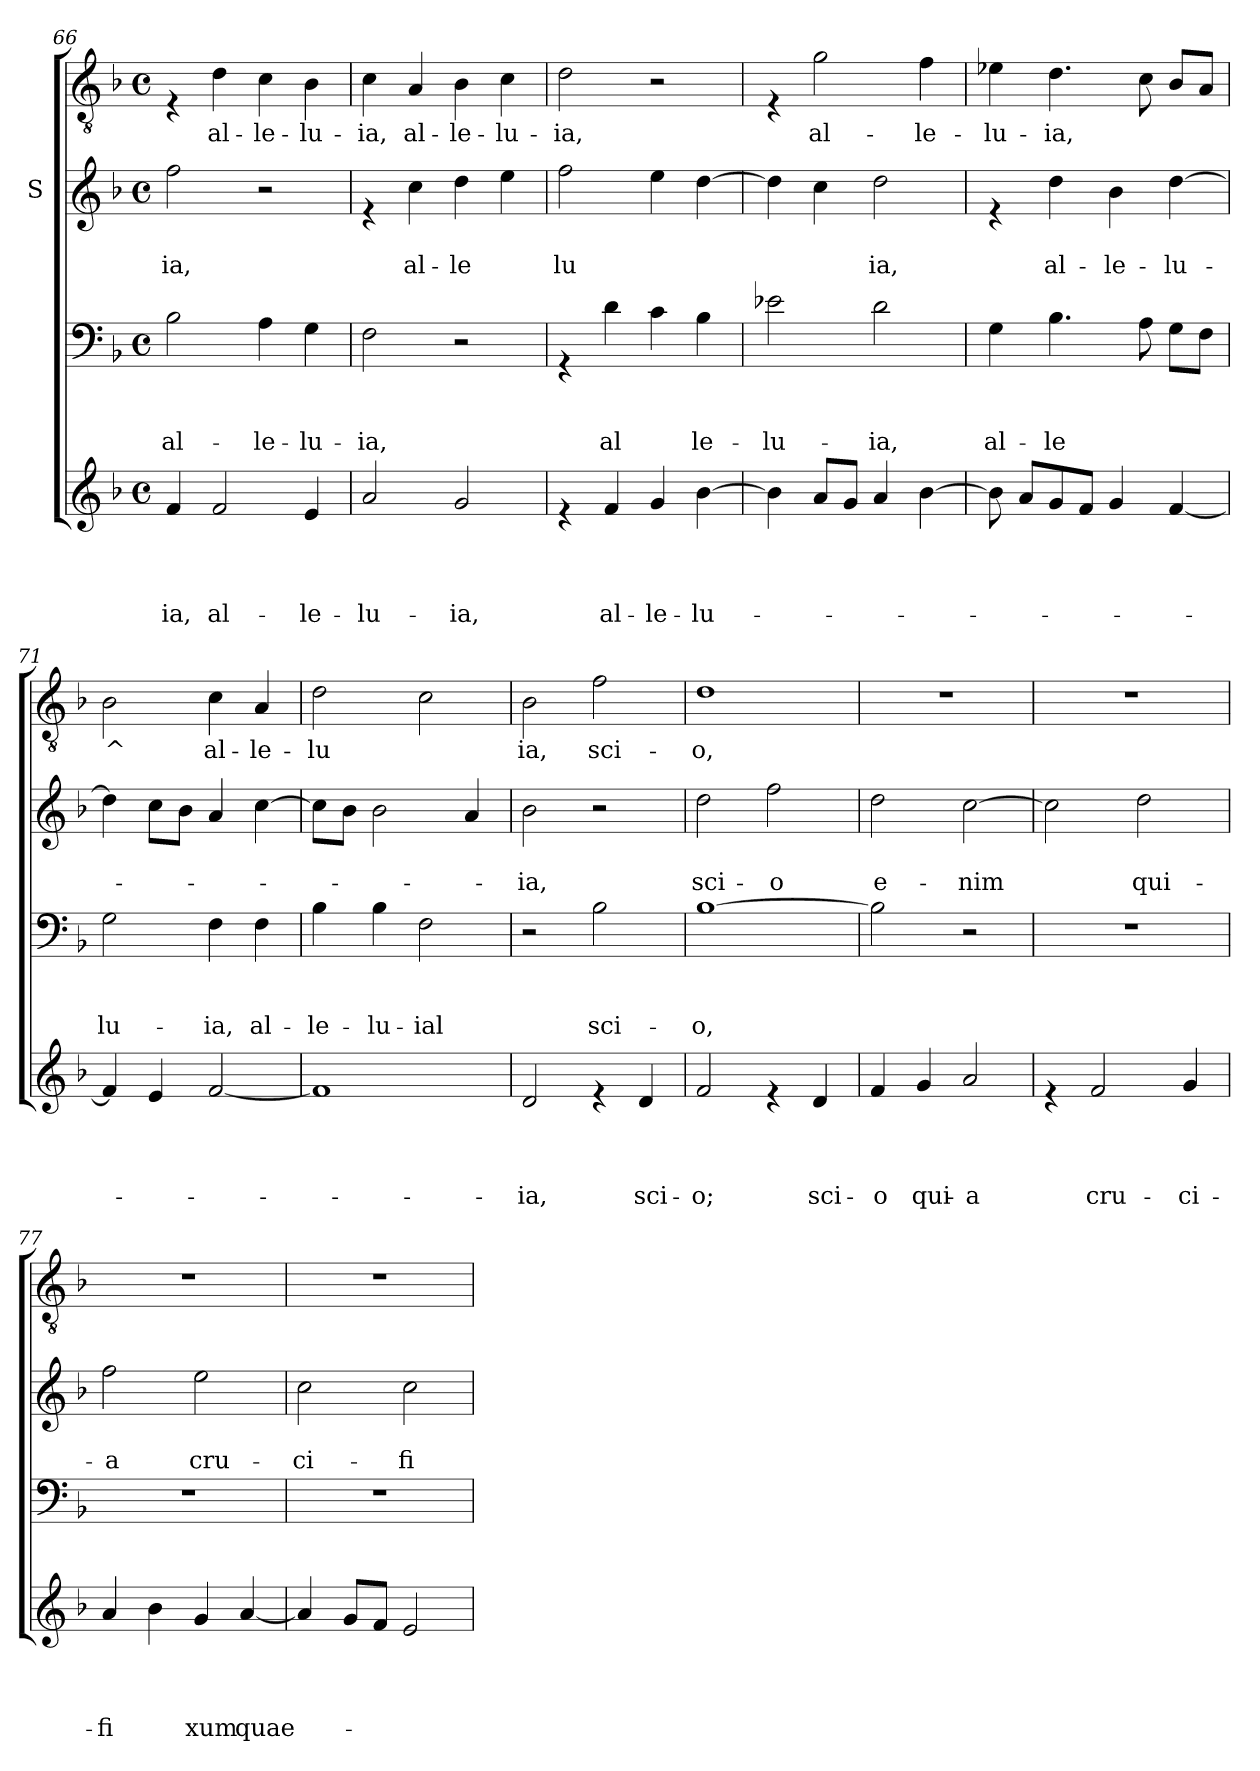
**kern	**text	**text	**text	**text	**kern	**text	**text	**text	**kern	**text	**text	**kern	**text
*part4	*part4	*part4	*part4	*part4	*part3	*part3	*part3	*part3	*part2	*part2	*part2	*part1	*part1
*staff4	*staff4	*staff4	*staff4	*staff4	*staff3	*staff3	*staff3	*staff3	*staff2	*staff2	*staff2	*staff1	*staff1
*	*	*	*	*	*	*	*	*	*I"S	*	*	*	*
*clefG2	*	*	*	*	*clefF4	*	*	*	*clefG2	*	*	*clefGv2	*
*k[b-]	*	*	*	*	*k[b-]	*	*	*	*k[b-]	*	*	*k[b-]	*
*F:	*	*	*	*	*F:	*	*	*	*F:	*	*	*F:	*
*M4/4	*	*	*	*	*M4/4	*	*	*	*M4/4	*	*	*M4/4	*
*met(c)	*	*	*	*	*met(c)	*	*	*	*met(c)	*	*	*met(c)	*
=66	=66	=66	=66	=66	=66	=66	=66	=66	=66	=66	=66	=66	=66
!	!	!	!	!LO:LY:b	!	!	!	!LO:LY:b	!	!	!LO:LY:b	!	!
4f/	.	.	.	-ia,	2B-\	.	.	al-	2ff\	.	-ia,	4rE	.
!	!	!	!	!LO:LY:b	!	!	!	!	!	!	!	!	!LO:LY:b
2f/	.	.	.	al-	.	.	.	.	.	.	.	4d\	al-
!	!	!	!	!	!	!	!	!LO:LY:b	!	!	!	!	!LO:LY:b
.	.	.	.	.	4A\	.	.	-le-	2r	.	.	4c\	-le-
!	!	!	!	!LO:LY:b	!	!	!	!LO:LY:b	!	!	!	!	!LO:LY:b
4e/	.	.	.	-le-	4G\	.	.	-lu-	.	.	.	4B-\	-lu-
!!LO:LB:g=z
=67	=67	=67	=67	=67	=67	=67	=67	=67	=67	=67	=67	=67	=67
!	!	!	!	!LO:LY:b	!	!	!	!LO:LY:b	!	!	!	!	!LO:LY:b
2a/	.	.	.	-lu-	2F\	.	.	-ia,	4re	.	.	4c\	-ia,
!	!	!	!	!	!	!	!	!	!	!	!LO:LY:b	!	!LO:LY:b
.	.	.	.	.	.	.	.	.	4cc\	.	al-	4A/	al-
!	!	!	!	!LO:LY:b	!	!	!	!	!	!	!LO:LY:b	!	!LO:LY:b
2g/	.	.	.	-ia,	2r	.	.	.	4dd\	.	-le	4B-\	-le-
!	!	!	!	!	!	!	!	!	!	!	!	!	!LO:LY:b
.	.	.	.	.	.	.	.	.	4ee\	.	.	4c\	-lu-
=68	=68	=68	=68	=68	=68	=68	=68	=68	=68	=68	=68	=68	=68
!	!	!	!	!	!	!	!	!	!	!	!LO:LY:b	!	!LO:LY:b
4re	.	.	.	.	4rGG	.	.	.	2ff\	.	lu	2d\	-ia,
!	!	!	!	!LO:LY:b	!	!	!	!LO:LY:b	!	!	!	!	!
4f/	.	.	.	al-	4d\	.	.	al	.	.	.	.	.
!	!	!	!	!LO:LY:b	!	!	!	!	!	!	!	!	!
4g/	.	.	.	-le-	4c\	.	.	.	4ee\	.	.	2r	.
!	!	!	!	!LO:LY:b	!	!	!	!LO:LY:b	!	!	!	!	!
[>4b-\	.	.	.	-lu-	4B-\	.	.	le-	[>4dd\	.	.	.	.
=69	=69	=69	=69	=69	=69	=69	=69	=69	=69	=69	=69	=69	=69
!	!	!	!	!	!	!	!	!LO:LY:b	!	!	!	!	!
4b-\]	.	.	.	.	2e-X\	.	.	-lu-	4dd\]	.	.	4rE	.
!	!	!	!	!	!	!	!	!	!	!	!	!	!LO:LY:b
8a/L	.	.	.	.	.	.	.	.	4cc\	.	.	2g\	al-
8g/J	.	.	.	.	.	.	.	.	.	.	.	.	.
!	!	!	!	!	!	!	!	!LO:LY:b	!	!	!LO:LY:b	!	!
4a/	.	.	.	.	2d\	.	.	-ia,	2dd\	.	ia,	.	.
!	!	!	!	!	!	!	!	!	!	!	!	!	!LO:LY:b
[>4b-\	.	.	.	.	.	.	.	.	.	.	.	4f\	-le-
=70	=70	=70	=70	=70	=70	=70	=70	=70	=70	=70	=70	=70	=70
!	!	!	!	!	!	!	!	!LO:LY:b	!	!	!	!	!LO:LY:b
8b-\]	.	.	.	.	4G\	.	.	al-	4re	.	.	4e-X\	-lu-
8a/L	.	.	.	.	.	.	.	.	.	.	.	.	.
!	!	!	!	!	!	!	!	!LO:LY:b	!	!	!LO:LY:b	!	!LO:LY:b
8g/	.	.	.	.	4.B-\	.	.	-le	4dd\	.	al-	4.d\	-ia,
8f/J	.	.	.	.	.	.	.	.	.	.	.	.	.
!	!	!	!	!	!	!	!	!	!	!	!LO:LY:b	!	!
4g/	.	.	.	.	.	.	.	.	4b-\	.	-le-	.	.
.	.	.	.	.	8A\	.	.	.	.	.	.	8c\	.
!	!	!	!	!	!	!	!	!	!	!	!LO:LY:b	!	!
[<4f/	.	.	.	.	8G\L	.	.	.	[>4dd\	.	-lu-	8B-/L	.
.	.	.	.	.	8F\J	.	.	.	.	.	.	8A/J	.
=71	=71	=71	=71	=71	=71	=71	=71	=71	=71	=71	=71	=71	=71
!	!	!	!	!	!	!	!	!LO:LY:b	!	!	!	!	!LO:LY:b
4f/]	.	.	.	.	2G\	.	.	lu-	4dd\]	.	.	2B-\	^
4e/	.	.	.	.	.	.	.	.	8cc\L	.	.	.	.
.	.	.	.	.	.	.	.	.	8b-\J	.	.	.	.
!	!	!	!	!	!	!	!	!LO:LY:b	!	!	!	!	!LO:LY:b
[<2f/	.	.	.	.	4F\	.	.	-ia,	4a/	.	.	4c\	al-
!	!	!	!	!	!	!	!	!LO:LY:b	!	!	!	!	!LO:LY:b
.	.	.	.	.	4F\	.	.	al-	[>4cc\	.	.	4A/	-le-
=72	=72	=72	=72	=72	=72	=72	=72	=72	=72	=72	=72	=72	=72
!	!	!	!	!	!	!	!	!LO:LY:b	!	!	!	!	!LO:LY:b
1f]	.	.	.	.	4B-\	.	.	-le-	8cc\L]	.	.	2d\	-lu
.	.	.	.	.	.	.	.	.	8b-\J	.	.	.	.
!	!	!	!	!	!	!	!	!LO:LY:b	!	!	!	!	!
.	.	.	.	.	4B-\	.	.	-lu-	2b-\	.	.	.	.
!	!	!	!	!	!	!	!	!LO:LY:b	!	!	!	!	!
.	.	.	.	.	2F\	.	.	-ial	.	.	.	2c\	.
.	.	.	.	.	.	.	.	.	4a/	.	.	.	.
!!LO:PB:g=z
=73	=73	=73	=73	=73	=73	=73	=73	=73	=73	=73	=73	=73	=73
!	!	!	!	!LO:LY:b	!	!	!	!	!	!	!LO:LY:b	!	!LO:LY:b
2d/	.	.	.	-ia,	2r	.	.	.	2b-\	.	-ia,	2B-\	ia,
!	!	!	!	!	!	!	!	!LO:LY:b	!	!	!	!	!LO:LY:b
4re	.	.	.	.	2B-\	.	.	sci-	2r	.	.	2f\	sci-
!	!	!	!	!LO:LY:b	!	!	!	!	!	!	!	!	!
4d/	.	.	.	sci-	.	.	.	.	.	.	.	.	.
=74	=74	=74	=74	=74	=74	=74	=74	=74	=74	=74	=74	=74	=74
!	!	!	!	!LO:LY:b	!	!	!	!LO:LY:b	!	!	!LO:LY:b	!	!LO:LY:b
2f/	.	.	.	-o;	[>1B-	.	.	-o,	2dd\	.	sci-	1d	-o,
!	!	!	!	!	!	!	!	!	!	!	!LO:LY:b	!	!
4re	.	.	.	.	.	.	.	.	2ff\	.	-o	.	.
!	!	!	!	!LO:LY:b	!	!	!	!	!	!	!	!	!
4d/	.	.	.	sci-	.	.	.	.	.	.	.	.	.
=75	=75	=75	=75	=75	=75	=75	=75	=75	=75	=75	=75	=75	=75
!	!	!	!	!LO:LY:b	!	!	!	!	!	!	!LO:LY:b	!	!
4f/	.	.	.	-o	2B-\]	.	.	.	2dd\	.	e-	1r	.
!	!	!	!	!LO:LY:b	!	!	!	!	!	!	!	!	!
4g/	.	.	.	qui-	.	.	.	.	.	.	.	.	.
!	!	!	!	!LO:LY:b	!	!	!	!	!	!	!LO:LY:b	!	!
2a/	.	.	.	-a	2r	.	.	.	[>2cc\	.	-nim	.	.
=76	=76	=76	=76	=76	=76	=76	=76	=76	=76	=76	=76	=76	=76
4re	.	.	.	.	1r	.	.	.	2cc\]	.	.	1r	.
!	!	!	!	!LO:LY:b	!	!	!	!	!	!	!	!	!
2f/	.	.	.	cru-	.	.	.	.	.	.	.	.	.
!	!	!	!	!	!	!	!	!	!	!	!LO:LY:b	!	!
.	.	.	.	.	.	.	.	.	2dd\	.	qui-	.	.
!	!	!	!	!LO:LY:b	!	!	!	!	!	!	!	!	!
4g/	.	.	.	-ci-	.	.	.	.	.	.	.	.	.
=77	=77	=77	=77	=77	=77	=77	=77	=77	=77	=77	=77	=77	=77
!	!	!	!	!LO:LY:b	!	!	!	!	!	!	!LO:LY:b	!	!
4a/	.	.	.	-fi	1r	.	.	.	2ff\	.	-a	1r	.
4b-\	.	.	.	.	.	.	.	.	.	.	.	.	.
!	!	!	!	!LO:LY:b	!	!	!	!	!	!	!LO:LY:b	!	!
4g/	.	.	.	xum	.	.	.	.	2ee\	.	cru-	.	.
!	!	!	!	!LO:LY:b	!	!	!	!	!	!	!	!	!
[<4a/	.	.	.	quae-	.	.	.	.	.	.	.	.	.
=78	=78	=78	=78	=78	=78	=78	=78	=78	=78	=78	=78	=78	=78
!	!	!	!	!	!	!	!	!	!	!	!LO:LY:b	!	!
4a/]	.	.	.	.	1r	.	.	.	2cc\	.	-ci-	1r	.
8g/L	.	.	.	.	.	.	.	.	.	.	.	.	.
8f/J	.	.	.	.	.	.	.	.	.	.	.	.	.
!	!	!	!	!	!	!	!	!	!	!	!LO:LY:b	!	!
2e/	.	.	.	.	.	.	.	.	2cc\	.	-fi-	.	.
=	=	=	=	=	=	=	=	=	=	=	=	=	=
*-	*-	*-	*-	*-	*-	*-	*-	*-	*-	*-	*-	*-	*-
